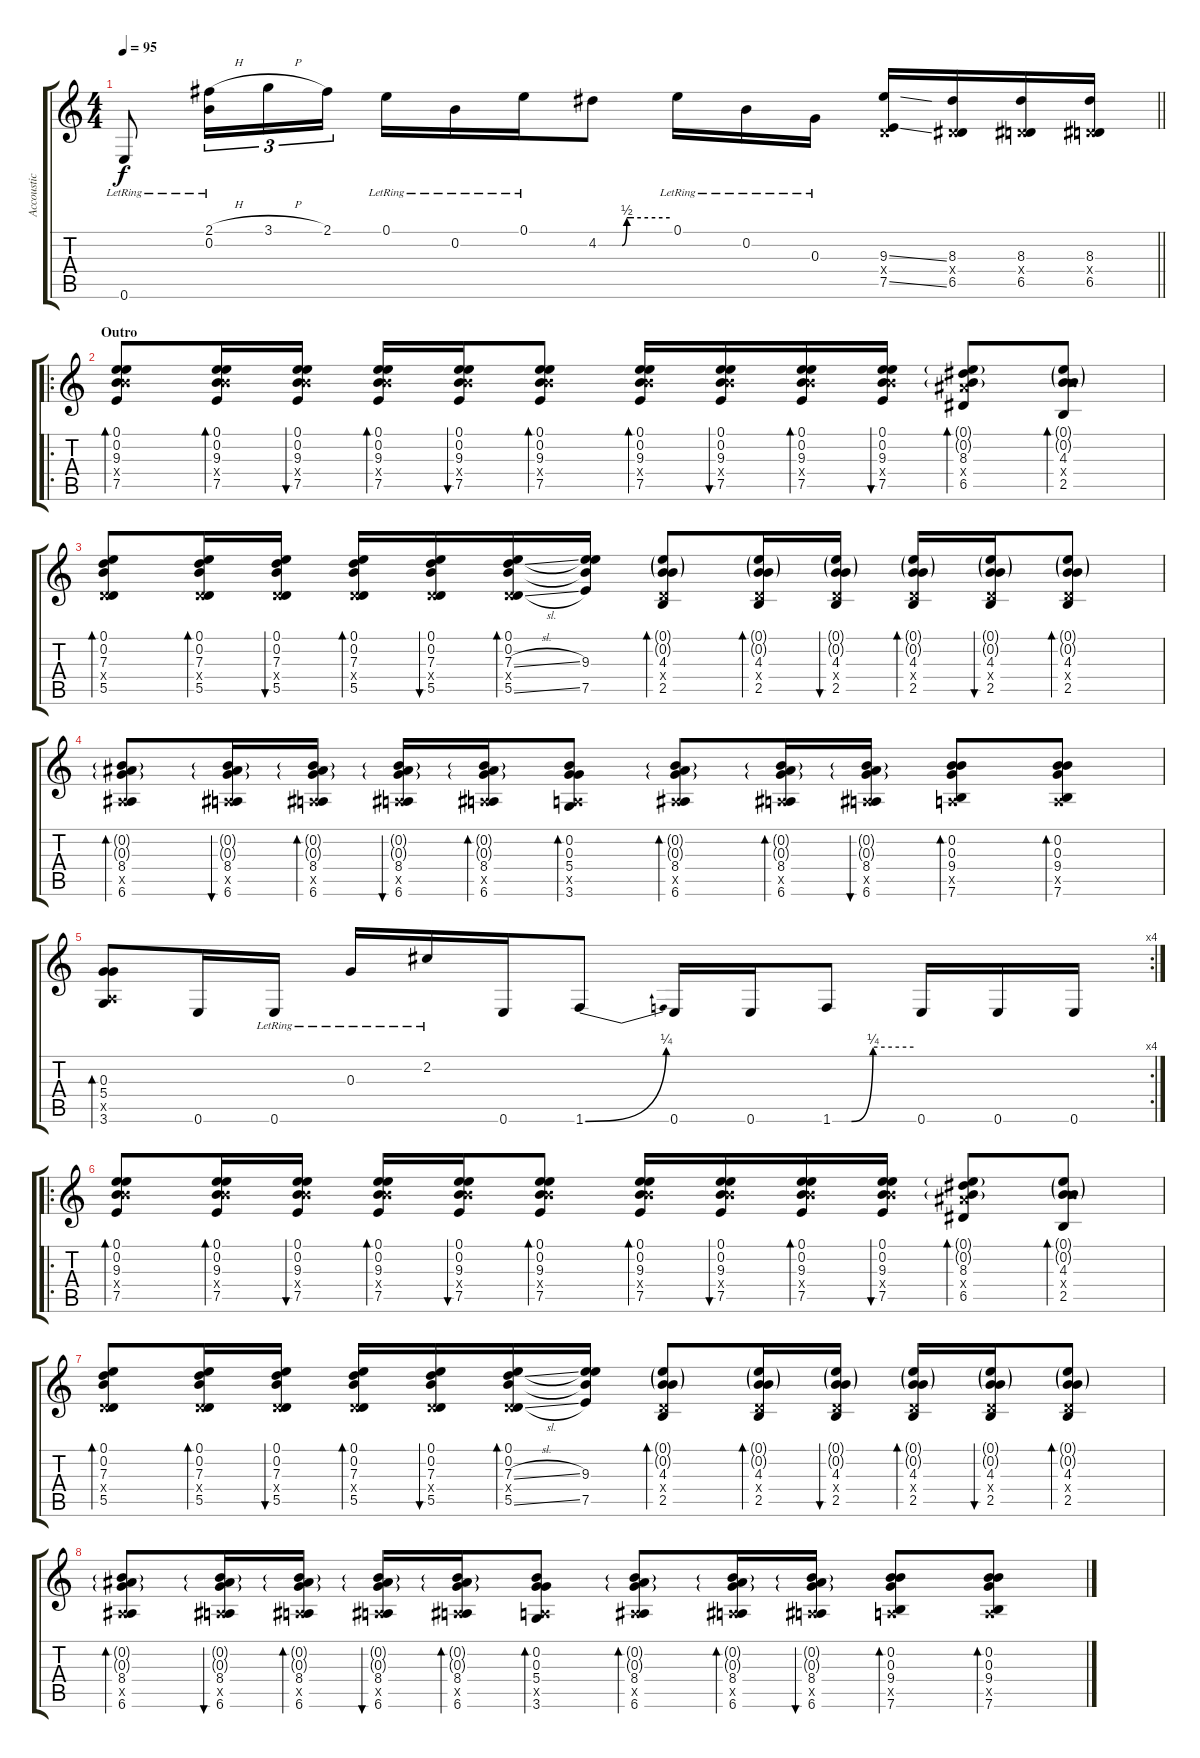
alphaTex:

\track ("Accoustic Guitar" "Accoustic ") {instrument acousticguitarsteel}
\staff {score tabs}
\tuning (E4 B3 G3 D3 A2 E2) {hide}
\ts (4 4)
\tempo 95
\clef g2
\barLineRight lightlight
\ks c
0.6{lr}.8{dy f} (2.1{h} 0.2{lr}).16{tu (3 2)} 3.1{h}.16{tu (3 2)} 2.1.16{tu (3 2)} 0.1{lr}.16 0.2{lr}.16 0.1{lr}.16 4.2{be (custom 0 0 20 0 24 2 30 2 60 2)}.8 0.1{lr}.16 0.2{lr}.16 0.3{lr}.16 (9.3{ss} 0.4{x} 7.5{ss}).16 (8.3 0.4{x} 6.5).16 (8.3 0.4{x} 6.5).16 (8.3 0.4{x} 6.5).16 |
\ro
\section ("" "Outro")
(0.1 0.2 9.3 9.4{x} 7.5).8{bd 60} (0.1 0.2 9.3 9.4{x} 7.5).16{bd 60} (0.1 0.2 9.3 9.4{x} 7.5).16{bu 60} (0.1 0.2 9.3 9.4{x} 7.5).16{bd 60} (0.1 0.2 9.3 9.4{x} 7.5).16{bu 60} (0.1 0.2 9.3 9.4{x} 7.5).8{bd 60} (0.1 0.2 9.3 9.4{x} 7.5).16{bd 60} (0.1 0.2 9.3 9.4{x} 7.5).16{bu 60} (0.1 0.2 9.3 9.4{x} 7.5).16{bd 60} (0.1 0.2 9.3 9.4{x} 7.5).16{bu 60} (0.1{g} 0.2{g} 8.3 8.4{x} 6.5).8{bd 60} (0.1{g} 0.2{g} 4.3 9.4{x} 2.5).8{bd 60} |
(0.1 0.2 7.3 0.4{x} 5.5).8{bd 60} (0.1 0.2 7.3 0.4{x} 5.5).16{bd 60} (0.1 0.2 7.3 0.4{x} 5.5).16{bu 60} (0.1 0.2 7.3 0.4{x} 5.5).16{bd 60} (0.1 0.2 7.3 0.4{x} 5.5).16{bu 60} (0.1 0.2 7.3{sl} 0.4{x} 5.5{sl}).16{bd 60} (0.1{t} 0.2{t} 9.3 7.5).16 (0.1{g} 0.2{g} 4.3 0.4{x} 2.5).8{bd 60} (0.1{g} 0.2{g} 4.3 0.4{x} 2.5).16{bd 60} (0.1{g} 0.2{g} 4.3 0.4{x} 2.5).16{bu 60} (0.1{g} 0.2{g} 4.3 0.4{x} 2.5).16{bd 60} (0.1{g} 0.2{g} 4.3 0.4{x} 2.5).16{bu 60} (0.1{g} 0.2{g} 4.3 0.4{x} 2.5).8{bd 60} |
(0.2{g} 0.3{g} 8.4 1.5{x} 6.6).8{bd 60} (0.2{g} 0.3{g} 8.4 0.5{x} 6.6).16{bu 60} (0.2{g} 0.3{g} 8.4 0.5{x} 6.6).16{bd 60} (0.2{g} 0.3{g} 8.4 0.5{x} 6.6).16{bu 60} (0.2{g} 0.3{g} 8.4 0.5{x} 6.6).16{bd 60} (0.2 0.3 5.4 0.5{x} 3.6).8{bd 60} (0.2{g} 0.3{g} 8.4 0.5{x} 6.6).8{bd 60} (0.2{g} 0.3{g} 8.4 0.5{x} 6.6).16{bd 60} (0.2{g} 0.3{g} 8.4 0.5{x} 6.6).16{bu 60} (0.2 0.3 9.4 0.5{x} 7.6).8{bd 60} (0.2 0.3 9.4 0.5{x} 7.6).8{bd 60} |
\rc 4
(0.3 5.4 0.5{x} 3.6).8{bd 60} 0.6.16 0.6{lr}.16 0.3{lr}.16 2.2{lr}.16 0.6.16 1.6{be (bend 0 0 60 1)}.8 0.6.16 0.6.16 1.6{be (custom 0 0 14 0 30 1 60 1)}.8 0.6.16 0.6.16 0.6.16 |
\ro
(0.1 0.2 9.3 9.4{x} 7.5).8{bd 60} (0.1 0.2 9.3 9.4{x} 7.5).16{bd 60} (0.1 0.2 9.3 9.4{x} 7.5).16{bu 60} (0.1 0.2 9.3 9.4{x} 7.5).16{bd 60} (0.1 0.2 9.3 9.4{x} 7.5).16{bu 60} (0.1 0.2 9.3 9.4{x} 7.5).8{bd 60} (0.1 0.2 9.3 9.4{x} 7.5).16{bd 60} (0.1 0.2 9.3 9.4{x} 7.5).16{bu 60} (0.1 0.2 9.3 9.4{x} 7.5).16{bd 60} (0.1 0.2 9.3 9.4{x} 7.5).16{bu 60} (0.1{g} 0.2{g} 8.3 8.4{x} 6.5).8{bd 60} (0.1{g} 0.2{g} 4.3 9.4{x} 2.5).8{bd 60} |
(0.1 0.2 7.3 0.4{x} 5.5).8{bd 60} (0.1 0.2 7.3 0.4{x} 5.5).16{bd 60} (0.1 0.2 7.3 0.4{x} 5.5).16{bu 60} (0.1 0.2 7.3 0.4{x} 5.5).16{bd 60} (0.1 0.2 7.3 0.4{x} 5.5).16{bu 60} (0.1 0.2 7.3{sl} 0.4{x} 5.5{sl}).16{bd 60} (0.1{t} 0.2{t} 9.3 7.5).16 (0.1{g} 0.2{g} 4.3 0.4{x} 2.5).8{bd 60} (0.1{g} 0.2{g} 4.3 0.4{x} 2.5).16{bd 60} (0.1{g} 0.2{g} 4.3 0.4{x} 2.5).16{bu 60} (0.1{g} 0.2{g} 4.3 0.4{x} 2.5).16{bd 60} (0.1{g} 0.2{g} 4.3 0.4{x} 2.5).16{bu 60} (0.1{g} 0.2{g} 4.3 0.4{x} 2.5).8{bd 60} |
(0.2{g} 0.3{g} 8.4 1.5{x} 6.6).8{bd 60} (0.2{g} 0.3{g} 8.4 0.5{x} 6.6).16{bu 60} (0.2{g} 0.3{g} 8.4 0.5{x} 6.6).16{bd 60} (0.2{g} 0.3{g} 8.4 0.5{x} 6.6).16{bu 60} (0.2{g} 0.3{g} 8.4 0.5{x} 6.6).16{bd 60} (0.2 0.3 5.4 0.5{x} 3.6).8{bd 60} (0.2{g} 0.3{g} 8.4 0.5{x} 6.6).8{bd 60} (0.2{g} 0.3{g} 8.4 0.5{x} 6.6).16{bd 60} (0.2{g} 0.3{g} 8.4 0.5{x} 6.6).16{bu 60} (0.2 0.3 9.4 0.5{x} 7.6).8{bd 60} (0.2 0.3 9.4 0.5{x} 7.6).8{bd 60}
